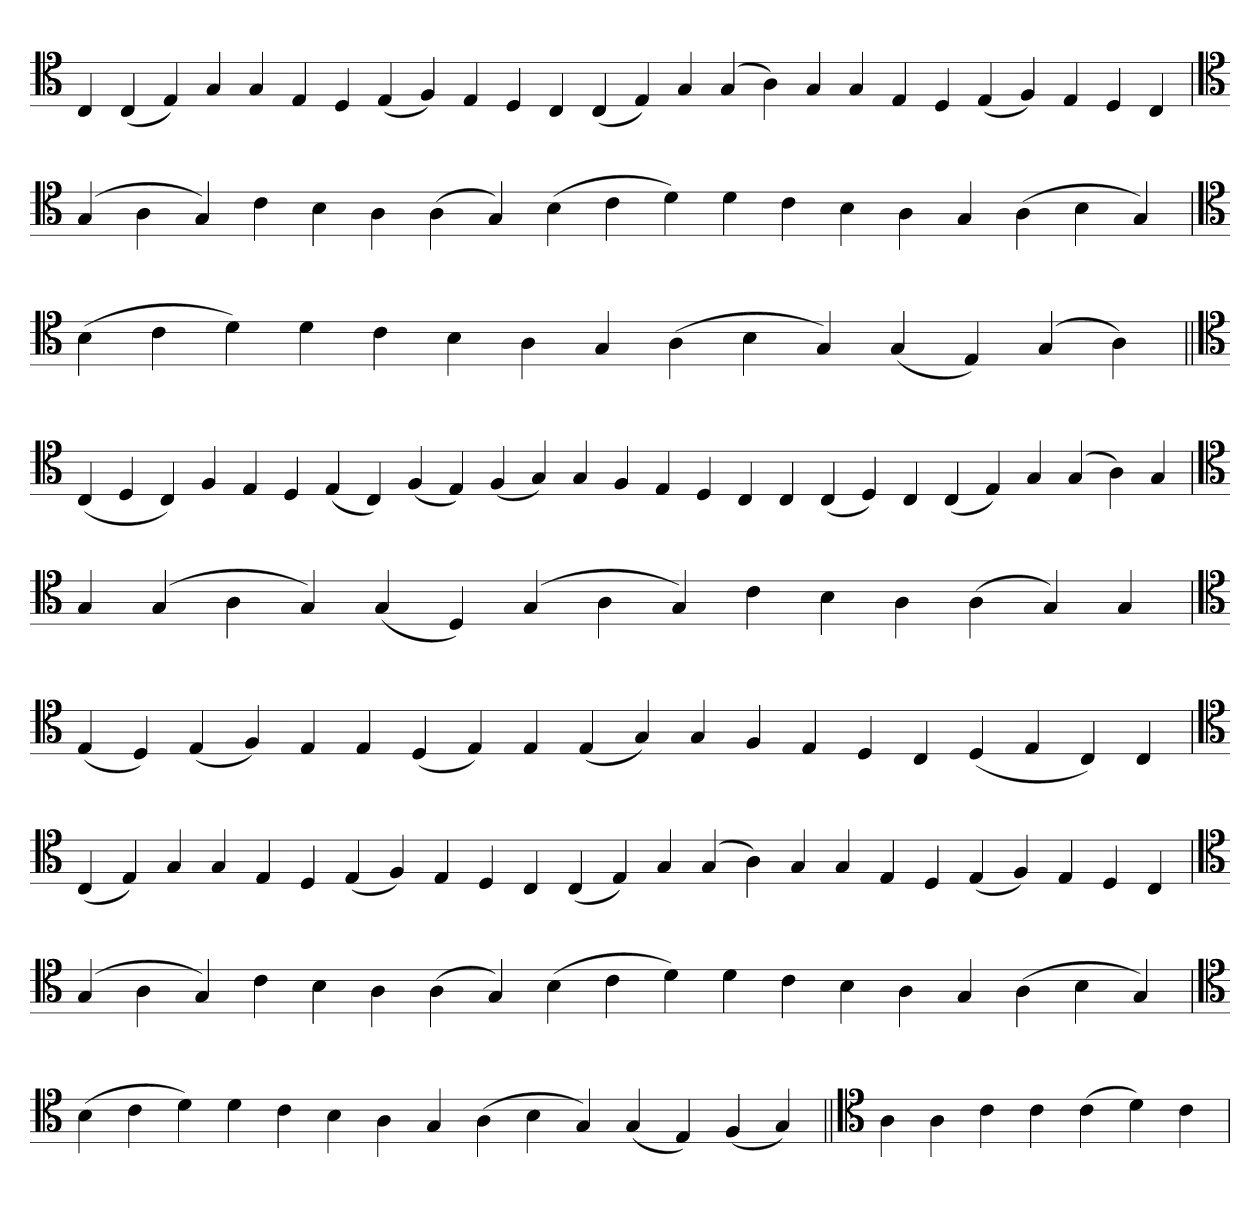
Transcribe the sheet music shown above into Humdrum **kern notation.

**kern
*part1
*staff1
*clefC4
=
4C
(4C
4E)
4G
4G
4E
4D
(4E
4F)
4E
4D
4C
(4C
4E)
4G
(4G
4A)
4G
4G
4E
4D
(4E
4F)
4E
4D
4C
='
*clefC4
(4G
4A
4G)
4c
4B
4A
(4A
4G)
(4B
4c
4d)
4d
4c
4B
4A
4G
(4A
4B
4G)
=`
*clefC4
(4B
4c
4d)
4d
4c
4B
4A
4G
(4A
4B
4G)
(4G
4E)
(4G
4A)
=||
*clefC4
(4C
4D
4C)
4F
4E
4D
(4E
4C)
(4F
4E)
(4F
4G)
4G
4F
4E
4D
4C
4C
(4C
4D)
4C
(4C
4E)
4G
(4G
4A)
4G
='
*clefC4
4G
(4G
4A
4G)
(4G
4D)
(4G
4A
4G)
4c
4B
4A
(4A
4G)
4G
=
*clefC4
(4E
4D)
(4E
4F)
4E
4E
(4D
4E)
4E
(4E
4G)
4G
4F
4E
4D
4C
(4D
4E
4C)
4C
=`
*clefC4
(4C
4E)
4G
4G
4E
4D
(4E
4F)
4E
4D
4C
(4C
4E)
4G
(4G
4A)
4G
4G
4E
4D
(4E
4F)
4E
4D
4C
='
*clefC4
(4G
4A
4G)
4c
4B
4A
(4A
4G)
(4B
4c
4d)
4d
4c
4B
4A
4G
(4A
4B
4G)
=`
*clefC4
(4B
4c
4d)
4d
4c
4B
4A
4G
(4A
4B
4G)
(4G
4E)
(4F
4G)
=||
*clefC4
4A
4A
4c
4c
(4c
4d)
4c
=`
*-
